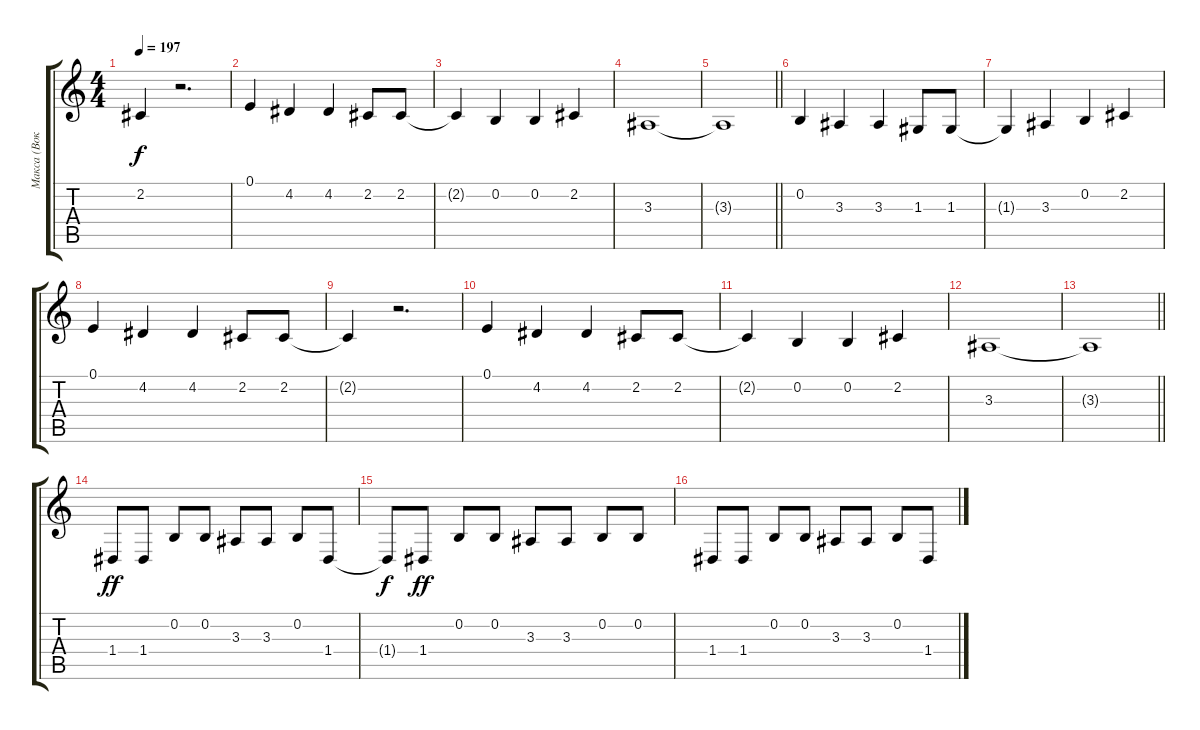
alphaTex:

\track ("Макса (Вокал)" "Макса (Вок") {instrument lead6voice}
\staff {score tabs}
\tuning (E4 B3 G3 D3 A2 E2) {hide}
\ts (4 4)
\tempo 197
\clef g2
\ks c
2.2{t}.4{dy f} r.2{d} |
0.1.4 4.2.4 4.2.4 2.2.8 2.2.8 |
2.2{t}.4 0.2.4 0.2.4 2.2.4 |
3.3.1 |
\barLineRight lightlight
3.3{t}.1 |
0.2.4 3.3.4 3.3.4 1.3.8 1.3.8 |
1.3{t}.4 3.3.4 0.2.4 2.2.4 |
0.1.4 4.2.4 4.2.4 2.2.8 2.2.8 |
2.2{t}.4 r.2{d} |
0.1.4 4.2.4 4.2.4 2.2.8 2.2.8 |
2.2{t}.4 0.2.4 0.2.4 2.2.4 |
3.3.1 |
\barLineRight lightlight
3.3{t}.1 |
\section ("" "")
1.4.8{dy ff} 1.4.8 0.2.8 0.2.8 3.3.8 3.3.8 0.2.8 1.4.8 |
1.4{t}.8{dy f} 1.4.8{dy ff} 0.2.8 0.2.8 3.3.8 3.3.8 0.2.8 0.2.8 |
1.4.8 1.4.8 0.2.8 0.2.8 3.3.8 3.3.8 0.2.8 1.4.8
